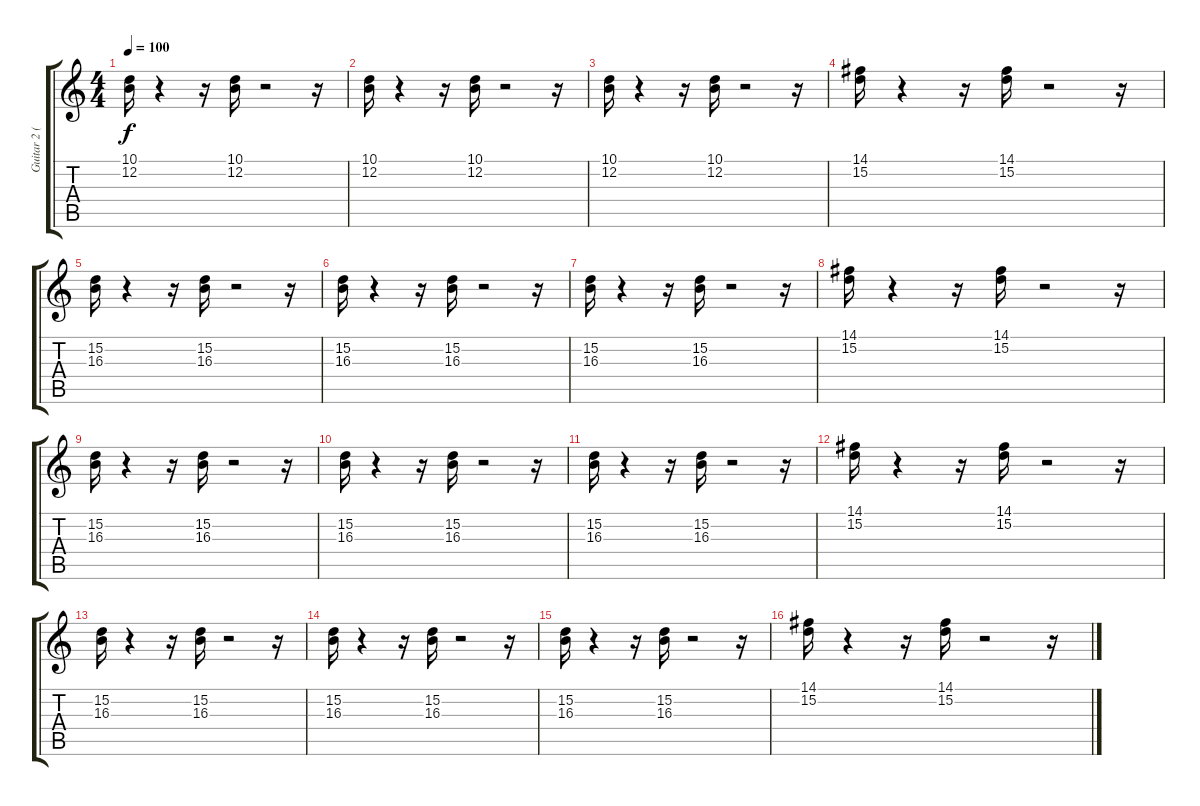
\track ("Guitar 2 (end)" "Guitar 2 (") {instrument synthvoice}
\staff {score tabs}
\tuning (E4 B3 G3 D3 A2 E2) {hide}
\ts (4 4)
\tempo 100
\clef g2
\ks c
(10.1 12.2).16{dy f} r.4 r.16 (10.1 12.2).16 r.2 r.16 |
(10.1 12.2).16 r.4 r.16 (10.1 12.2).16 r.2 r.16 |
(10.1 12.2).16 r.4 r.16 (10.1 12.2).16 r.2 r.16 |
(14.1 15.2).16 r.4 r.16 (14.1 15.2).16 r.2 r.16 |
(15.2 16.3).16 r.4 r.16 (15.2 16.3).16 r.2 r.16 |
(15.2 16.3).16 r.4 r.16 (15.2 16.3).16 r.2 r.16 |
(15.2 16.3).16 r.4 r.16 (15.2 16.3).16 r.2 r.16 |
(14.1 15.2).16 r.4 r.16 (14.1 15.2).16 r.2 r.16 |
(15.2 16.3).16 r.4 r.16 (15.2 16.3).16 r.2 r.16 |
(15.2 16.3).16 r.4 r.16 (15.2 16.3).16 r.2 r.16 |
(15.2 16.3).16 r.4 r.16 (15.2 16.3).16 r.2 r.16 |
(14.1 15.2).16 r.4 r.16 (14.1 15.2).16 r.2 r.16 |
(15.2 16.3).16{volume 16} r.4 r.16 (15.2 16.3).16 r.2 r.16 |
(15.2 16.3).16 r.4 r.16 (15.2 16.3).16 r.2 r.16 |
(15.2 16.3).16 r.4 r.16 (15.2 16.3).16 r.2 r.16 |
(14.1 15.2).16 r.4 r.16 (14.1 15.2).16 r.2 r.16
